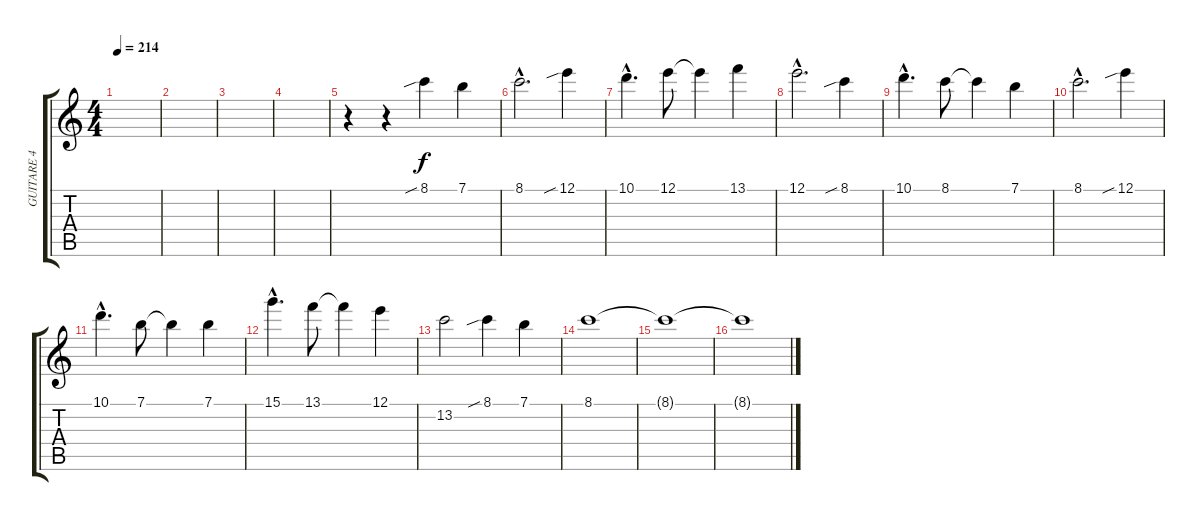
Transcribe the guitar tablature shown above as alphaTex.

\track ("GUITARE 4" "GUITARE 4") {instrument distortionguitar}
\staff {score tabs}
\tuning (E4 B3 G3 D3 A2 E2) {hide}
\ts (4 4)
\tempo 214
\clef g2
\ks c
|
|
|
|
r.4 r.4{balance 3} 8.1{sib}.4 7.1.4 |
8.1{hac}.2{d} 12.1{sib}.4 |
10.1{hac}.4{d} 12.1.8 12.1{t}.4 13.1.4 |
12.1{hac}.2{d} 8.1{sib}.4 |
10.1{hac}.4{d} 8.1.8 8.1{t}.4 7.1.4 |
8.1{hac}.2{d} 12.1{sib}.4 |
10.1{hac}.4{d} 7.1.8 7.1{t}.4 7.1.4 |
15.1{hac}.4{d} 13.1.8 13.1{t}.4 12.1.4 |
13.2.2 8.1{sib}.4 7.1.4 |
8.1.1 |
8.1{t}.1 |
8.1{t}.1
